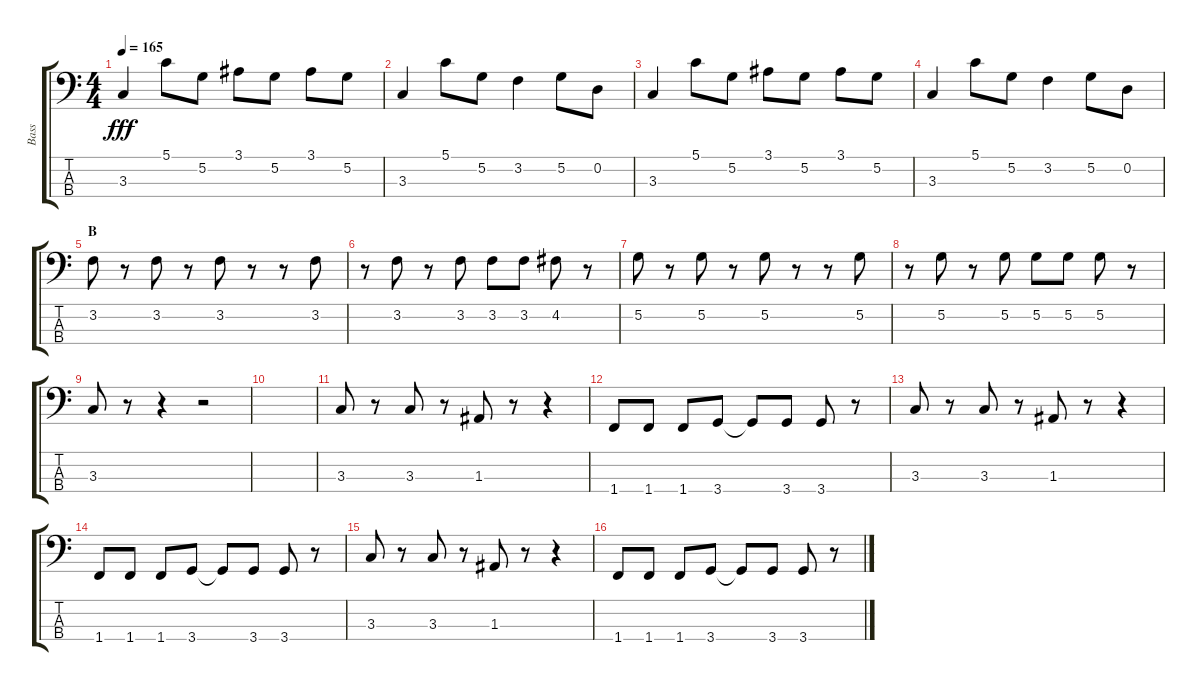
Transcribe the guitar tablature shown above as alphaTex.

\track ("Bass" "Bass") {instrument electricguitarmuted}
\staff {score tabs}
\tuning (G2 D2 A1 E1) {hide}
\ts (4 4)
\tempo 165
\clef f4
\ks c
3.3.4{dy fff} 5.1.8 5.2.8 3.1.8 5.2.8 3.1.8 5.2.8 |
3.3.4 5.1.8 5.2.8 3.2.4 5.2.8 0.2.8 |
3.3.4 5.1.8 5.2.8 3.1.8 5.2.8 3.1.8 5.2.8 |
3.3.4 5.1.8 5.2.8 3.2.4 5.2.8 0.2.8 |
\section ("" "B")
3.2.8 r.8 3.2.8 r.8 3.2.8 r.8 r.8 3.2.8 |
r.8 3.2.8 r.8 3.2.8 3.2.8 3.2.8 4.2.8 r.8 |
5.2.8 r.8 5.2.8 r.8 5.2.8 r.8 r.8 5.2.8 |
r.8 5.2.8 r.8 5.2.8 5.2.8 5.2.8 5.2.8 r.8 |
3.3.8 r.8 r.4 r.2 |
|
3.3.8 r.8 3.3.8 r.8 1.3.8 r.8 r.4 |
1.4.8 1.4.8 1.4.8 3.4.8 3.4{t}.8 3.4.8 3.4.8 r.8 |
3.3.8 r.8 3.3.8 r.8 1.3.8 r.8 r.4 |
1.4.8 1.4.8 1.4.8 3.4.8 3.4{t}.8 3.4.8 3.4.8 r.8 |
3.3.8 r.8 3.3.8 r.8 1.3.8 r.8 r.4 |
1.4.8 1.4.8 1.4.8 3.4.8 3.4{t}.8 3.4.8 3.4.8 r.8
